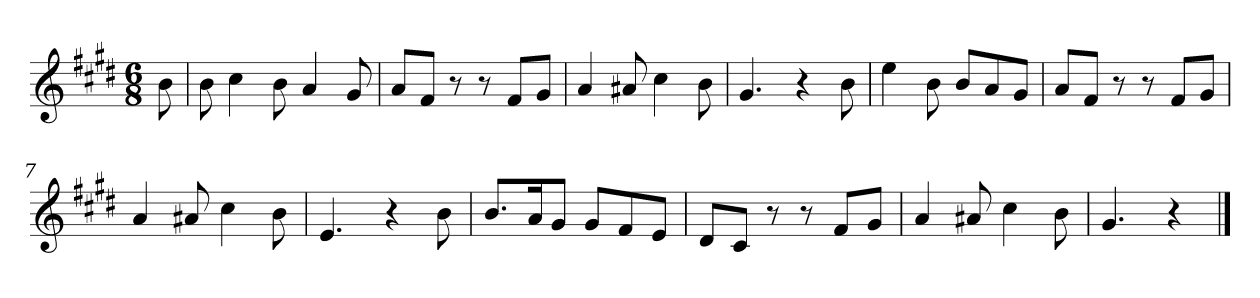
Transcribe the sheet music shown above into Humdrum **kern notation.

**kern
*part1
*staff1
*clefG2
*k[f#c#g#d#]
*E:
*M6/8
*MM120
=
8b
=1
8b
4cc#
8b
4a
8g#
=2
8a/L
8f#/J
8r
8r
8f#/L
8g#/J
=3
4a
8a#X
4cc#
8b
=4
4.g#
4r
8b
=5
4ee
8b
8b/L
8a/
8g#/J
=6
8a/L
8f#/J
8r
8r
8f#/L
8g#/J
=7
4a
8a#X
4cc#
8b
=8
4.e
4r
8b
=9
8.b/L
16a/K
8g#/J
8g#/L
8f#/
8e/J
=10
8d#/L
8c#/J
8r
8r
8f#/L
8g#/J
=11
4a
8a#X
4cc#
8b
=12
4.g#
4r
==
*-
